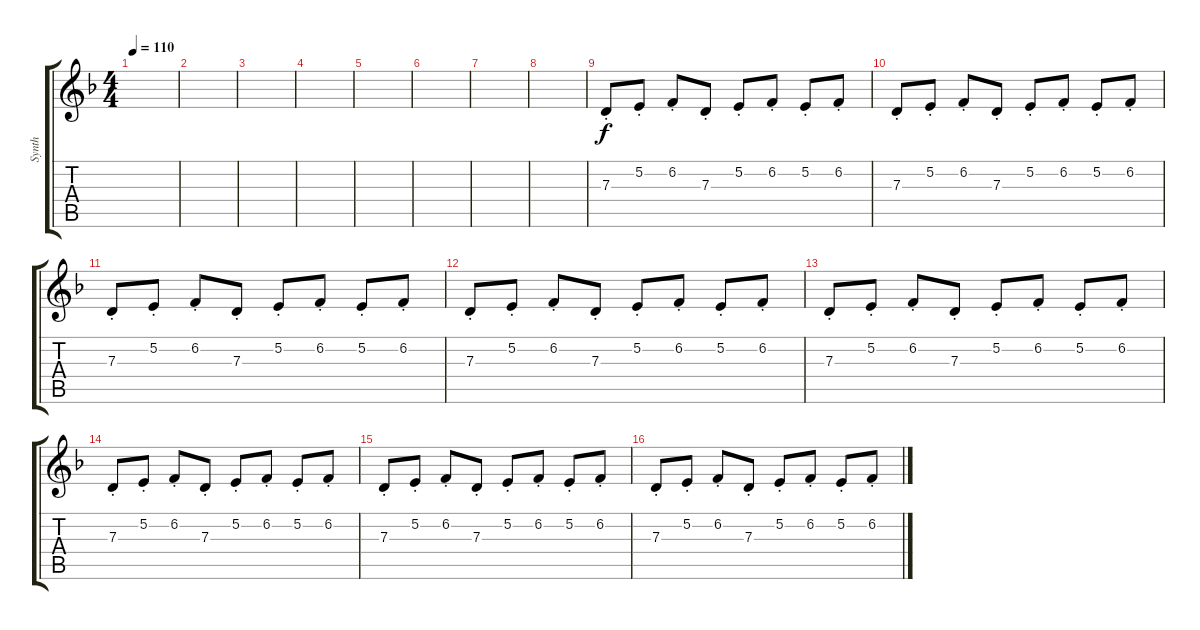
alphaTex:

\track ("Synth" "Synth") {instrument pad1newage}
\staff {score tabs}
\tuning (E4 B3 G3 D3 A2 E2) {hide}
\ts (4 4)
\tempo 110
\clef g2
\ks dminor
|
|
|
|
|
|
|
|
7.3{st}.8 5.2{st}.8 6.2{st}.8 7.3{st}.8 5.2{st}.8 6.2{st}.8 5.2{st}.8 6.2{st}.8 |
7.3{st}.8 5.2{st}.8 6.2{st}.8 7.3{st}.8 5.2{st}.8 6.2{st}.8 5.2{st}.8 6.2{st}.8 |
7.3{st}.8 5.2{st}.8 6.2{st}.8 7.3{st}.8 5.2{st}.8 6.2{st}.8 5.2{st}.8 6.2{st}.8 |
7.3{st}.8 5.2{st}.8 6.2{st}.8 7.3{st}.8 5.2{st}.8 6.2{st}.8 5.2{st}.8 6.2{st}.8 |
7.3{st}.8 5.2{st}.8 6.2{st}.8 7.3{st}.8 5.2{st}.8 6.2{st}.8 5.2{st}.8 6.2{st}.8 |
7.3{st}.8 5.2{st}.8 6.2{st}.8 7.3{st}.8 5.2{st}.8 6.2{st}.8 5.2{st}.8 6.2{st}.8 |
7.3{st}.8 5.2{st}.8 6.2{st}.8 7.3{st}.8 5.2{st}.8 6.2{st}.8 5.2{st}.8 6.2{st}.8 |
7.3{st}.8 5.2{st}.8 6.2{st}.8 7.3{st}.8 5.2{st}.8 6.2{st}.8 5.2{st}.8 6.2{st}.8
